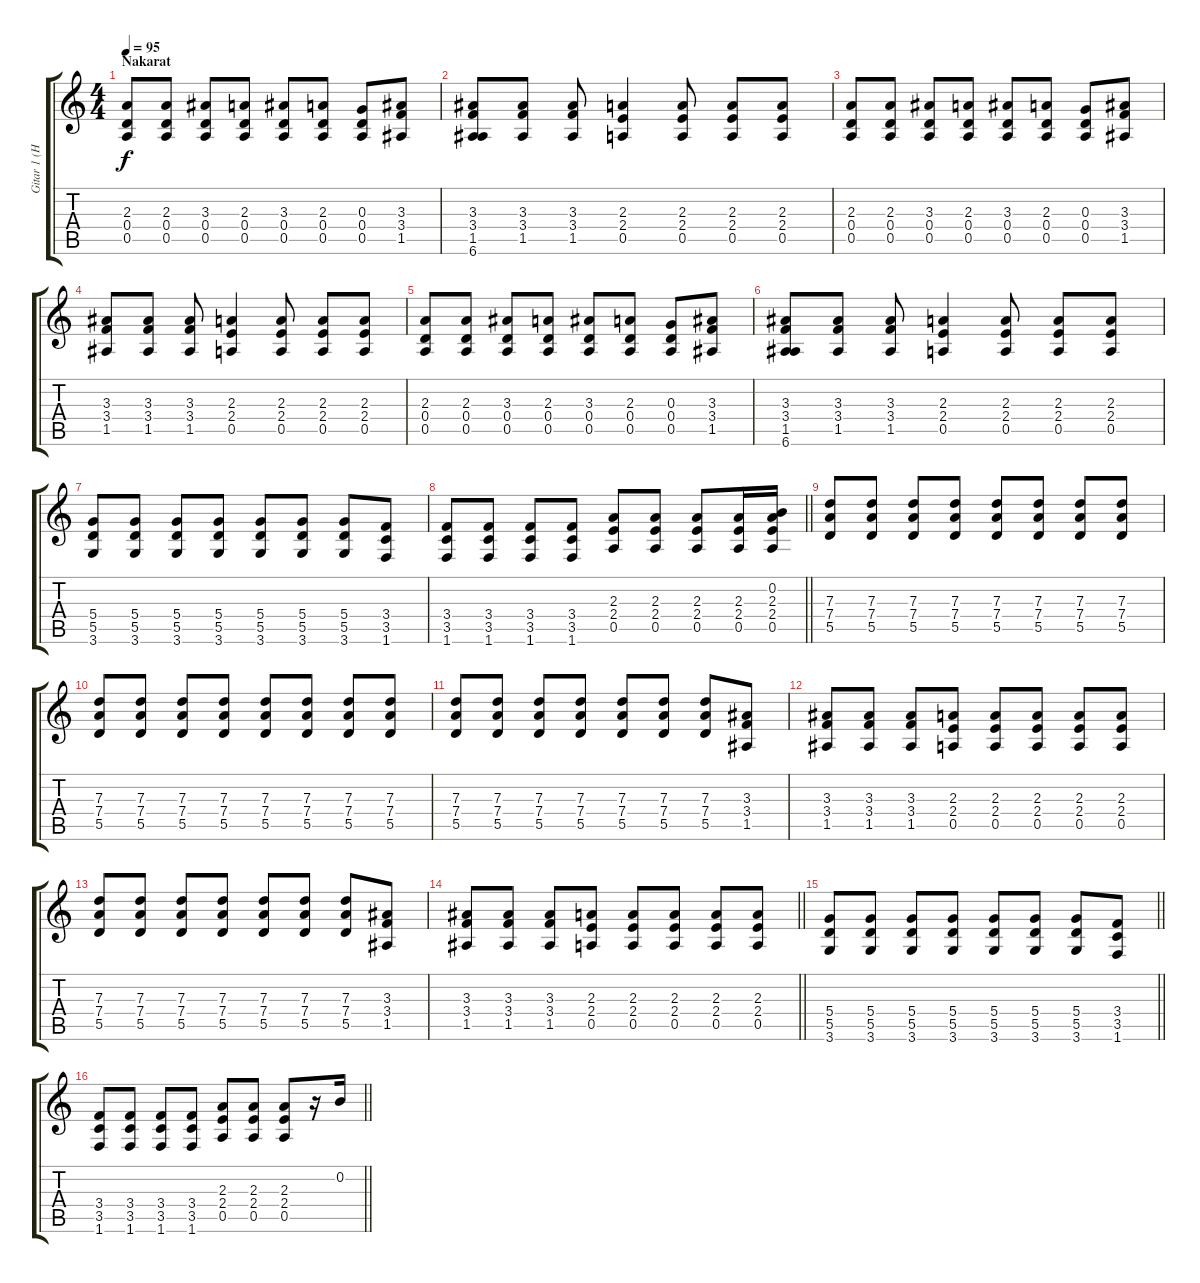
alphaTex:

\track ("Gitar 1 (Harun Tekin)" "Gitar 1 (H") {instrument distortionguitar}
\staff {score tabs}
\tuning (E4 B3 G3 D3 A2 E2) {hide}
\ts (4 4)
\section ("" "Nakarat")
\tempo 95
\clef g2
\ks c
(2.3 0.4 0.5).8{dy f instrument distortionguitar} (2.3 0.4 0.5).8 (3.3 0.4 0.5).8 (2.3 0.4 0.5).8 (3.3 0.4 0.5).8 (2.3 0.4 0.5).8 (0.3 0.4 0.5).8 (3.3 3.4 1.5).8 |
(3.3 3.4 1.5 6.6).8 (3.3 3.4 1.5).8 (3.3 3.4 1.5).8 (2.3 2.4 0.5).4 (2.3 2.4 0.5).8 (2.3 2.4 0.5).8 (2.3 2.4 0.5).8 |
(2.3 0.4 0.5).8 (2.3 0.4 0.5).8 (3.3 0.4 0.5).8 (2.3 0.4 0.5).8 (3.3 0.4 0.5).8 (2.3 0.4 0.5).8 (0.3 0.4 0.5).8 (3.3 3.4 1.5).8 |
(3.3 3.4 1.5).8 (3.3 3.4 1.5).8 (3.3 3.4 1.5).8 (2.3 2.4 0.5).4 (2.3 2.4 0.5).8 (2.3 2.4 0.5).8 (2.3 2.4 0.5).8 |
(2.3 0.4 0.5).8 (2.3 0.4 0.5).8 (3.3 0.4 0.5).8 (2.3 0.4 0.5).8 (3.3 0.4 0.5).8 (2.3 0.4 0.5).8 (0.3 0.4 0.5).8 (3.3 3.4 1.5).8 |
(3.3 3.4 1.5 6.6).8 (3.3 3.4 1.5).8 (3.3 3.4 1.5).8 (2.3 2.4 0.5).4 (2.3 2.4 0.5).8 (2.3 2.4 0.5).8 (2.3 2.4 0.5).8 |
(5.4 5.5 3.6).8 (5.4 5.5 3.6).8 (5.4 5.5 3.6).8 (5.4 5.5 3.6).8 (5.4 5.5 3.6).8 (5.4 5.5 3.6).8 (5.4 5.5 3.6).8 (3.4 3.5 1.6).8 |
\barLineRight lightlight
(3.4 3.5 1.6).8 (3.4 3.5 1.6).8 (3.4 3.5 1.6).8 (3.4 3.5 1.6).8 (2.3 2.4 0.5).8 (2.3 2.4 0.5).8 (2.3 2.4 0.5).8 (2.3 2.4 0.5).16 (0.2 2.3 2.4 0.5).16 |
(7.3 7.4 5.5).8 (7.3 7.4 5.5).8 (7.3 7.4 5.5).8 (7.3 7.4 5.5).8 (7.3 7.4 5.5).8 (7.3 7.4 5.5).8 (7.3 7.4 5.5).8 (7.3 7.4 5.5).8 |
(7.3 7.4 5.5).8 (7.3 7.4 5.5).8 (7.3 7.4 5.5).8 (7.3 7.4 5.5).8 (7.3 7.4 5.5).8 (7.3 7.4 5.5).8 (7.3 7.4 5.5).8 (7.3 7.4 5.5).8 |
(7.3 7.4 5.5).8 (7.3 7.4 5.5).8 (7.3 7.4 5.5).8 (7.3 7.4 5.5).8 (7.3 7.4 5.5).8 (7.3 7.4 5.5).8 (7.3 7.4 5.5).8 (3.3 3.4 1.5).8 |
(3.3 3.4 1.5).8 (3.3 3.4 1.5).8 (3.3 3.4 1.5).8 (2.3 2.4 0.5).8 (2.3 2.4 0.5).8 (2.3 2.4 0.5).8 (2.3 2.4 0.5).8 (2.3 2.4 0.5).8 |
(7.3 7.4 5.5).8 (7.3 7.4 5.5).8 (7.3 7.4 5.5).8 (7.3 7.4 5.5).8 (7.3 7.4 5.5).8 (7.3 7.4 5.5).8 (7.3 7.4 5.5).8 (3.3 3.4 1.5).8 |
\barLineRight lightlight
(3.3 3.4 1.5).8 (3.3 3.4 1.5).8 (3.3 3.4 1.5).8 (2.3 2.4 0.5).8 (2.3 2.4 0.5).8 (2.3 2.4 0.5).8 (2.3 2.4 0.5).8 (2.3 2.4 0.5).8 |
\section ("" "")
\barLineRight lightlight
(5.4 5.5 3.6).8 (5.4 5.5 3.6).8 (5.4 5.5 3.6).8 (5.4 5.5 3.6).8 (5.4 5.5 3.6).8 (5.4 5.5 3.6).8 (5.4 5.5 3.6).8 (3.4 3.5 1.6).8 |
\barLineRight lightlight
(3.4 3.5 1.6).8 (3.4 3.5 1.6).8 (3.4 3.5 1.6).8 (3.4 3.5 1.6).8 (2.3 2.4 0.5).8 (2.3 2.4 0.5).8 (2.3 2.4 0.5).8 r.16 0.2.16
